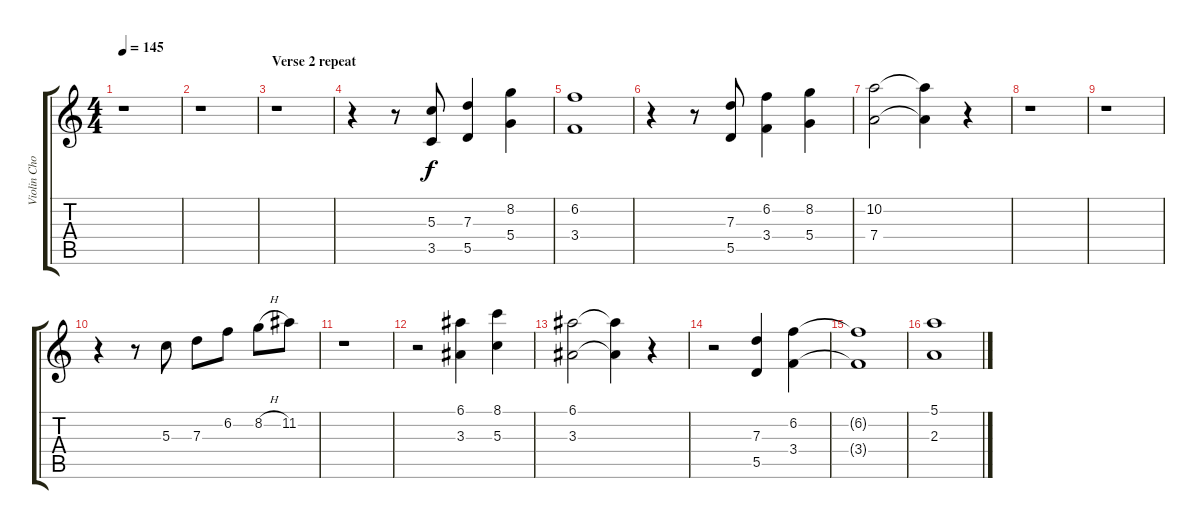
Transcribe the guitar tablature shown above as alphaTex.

\track ("Violin Choir" "Violin Cho") {instrument stringensemble1}
\staff {score tabs}
\tuning (E5 B4 G4 D4 A3 E3) {hide}
\ts (4 4)
\tempo 145
\clef g2
\ks c
r.1{dy f} |
r.1 |
\section ("" "Verse 2 repeat")
r.1 |
r.4 r.8 (5.3 3.5).8 (7.3 5.5).4 (8.2 5.4).4 |
(6.2 3.4).1 |
r.4 r.8 (7.3 5.5).8 (6.2 3.4).4 (8.2 5.4).4 |
(10.2 7.4).2 (10.2{t} 7.4{t}).4 r.4 |
r.1 |
r.1 |
r.4 r.8 5.3.8 7.3.8 6.2.8 8.2{h}.8 11.2.8 |
r.1 |
r.2 (6.1 3.3).4 (8.1 5.3).4 |
(6.1 3.3).2 (6.1{t} 3.3{t}).4 r.4 |
r.2 (7.3 5.5).4 (6.2 3.4).4 |
(6.2{t} 3.4{t}).1 |
(5.1 2.3).1
